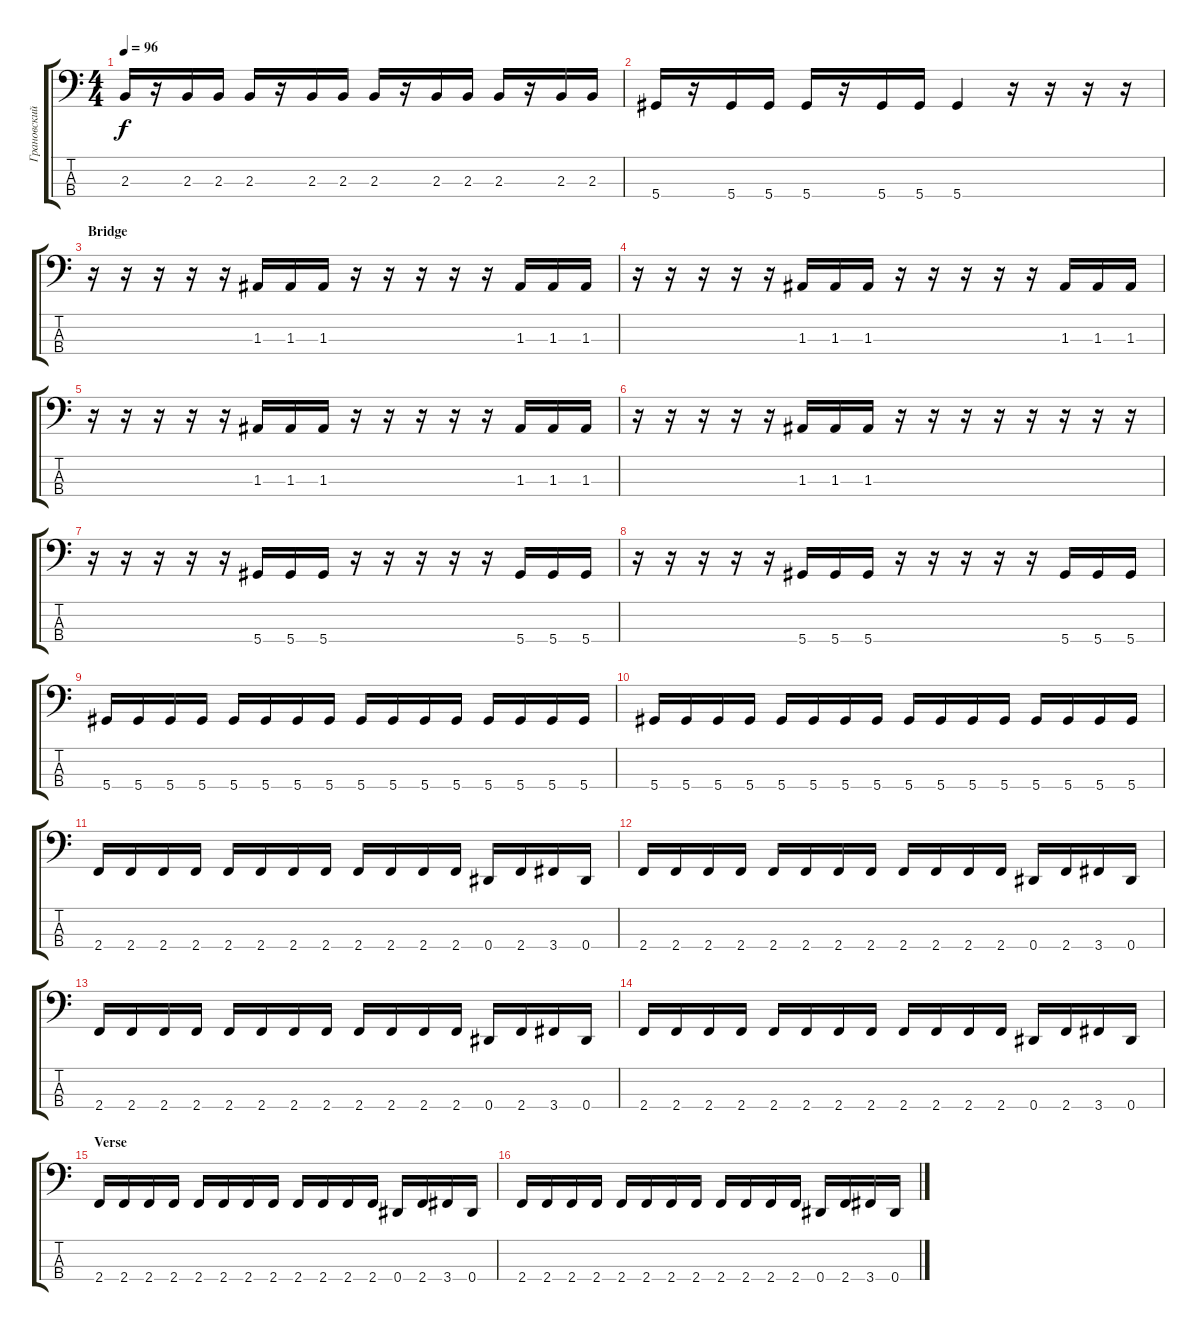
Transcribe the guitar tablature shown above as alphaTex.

\track ("Грановский (Bass)" "Грановский") {instrument electricbassfinger}
\staff {score tabs}
\tuning (G2 D2 A1 Eb1) {hide}
\ts (4 4)
\tempo 96
\clef f4
\ks c
2.3.16{dy f} r.16 2.3.16 2.3.16 2.3.16 r.16 2.3.16 2.3.16 2.3.16 r.16 2.3.16 2.3.16 2.3.16 r.16 2.3.16 2.3.16 |
5.4.16 r.16 5.4.16 5.4.16 5.4.16 r.16 5.4.16 5.4.16 5.4.4 r.16 r.16 r.16 r.16 |
\section ("" "Bridge")
r.16 r.16 r.16 r.16 r.16 1.3.16 1.3.16 1.3.16 r.16 r.16 r.16 r.16 r.16 1.3.16 1.3.16 1.3.16 |
r.16 r.16 r.16 r.16 r.16 1.3.16 1.3.16 1.3.16 r.16 r.16 r.16 r.16 r.16 1.3.16 1.3.16 1.3.16 |
r.16 r.16 r.16 r.16 r.16 1.3.16 1.3.16 1.3.16 r.16 r.16 r.16 r.16 r.16 1.3.16 1.3.16 1.3.16 |
r.16 r.16 r.16 r.16 r.16 1.3.16 1.3.16 1.3.16 r.16 r.16 r.16 r.16 r.16 r.16 r.16 r.16 |
r.16 r.16 r.16 r.16 r.16 5.4.16 5.4.16 5.4.16 r.16 r.16 r.16 r.16 r.16 5.4.16 5.4.16 5.4.16 |
r.16 r.16 r.16 r.16 r.16 5.4.16 5.4.16 5.4.16 r.16 r.16 r.16 r.16 r.16 5.4.16 5.4.16 5.4.16 |
5.4.16 5.4.16 5.4.16 5.4.16 5.4.16 5.4.16 5.4.16 5.4.16 5.4.16 5.4.16 5.4.16 5.4.16 5.4.16 5.4.16 5.4.16 5.4.16 |
5.4.16 5.4.16 5.4.16 5.4.16 5.4.16 5.4.16 5.4.16 5.4.16 5.4.16 5.4.16 5.4.16 5.4.16 5.4.16 5.4.16 5.4.16 5.4.16 |
2.4.16 2.4.16 2.4.16 2.4.16 2.4.16 2.4.16 2.4.16 2.4.16 2.4.16 2.4.16 2.4.16 2.4.16 0.4.16 2.4.16 3.4.16 0.4.16 |
2.4.16 2.4.16 2.4.16 2.4.16 2.4.16 2.4.16 2.4.16 2.4.16 2.4.16 2.4.16 2.4.16 2.4.16 0.4.16 2.4.16 3.4.16 0.4.16 |
2.4.16 2.4.16 2.4.16 2.4.16 2.4.16 2.4.16 2.4.16 2.4.16 2.4.16 2.4.16 2.4.16 2.4.16 0.4.16 2.4.16 3.4.16 0.4.16 |
2.4.16 2.4.16 2.4.16 2.4.16 2.4.16 2.4.16 2.4.16 2.4.16 2.4.16 2.4.16 2.4.16 2.4.16 0.4.16 2.4.16 3.4.16 0.4.16 |
\section ("" "Verse")
2.4.16 2.4.16 2.4.16 2.4.16 2.4.16 2.4.16 2.4.16 2.4.16 2.4.16 2.4.16 2.4.16 2.4.16 0.4.16 2.4.16 3.4.16 0.4.16 |
2.4.16 2.4.16 2.4.16 2.4.16 2.4.16 2.4.16 2.4.16 2.4.16 2.4.16 2.4.16 2.4.16 2.4.16 0.4.16 2.4.16 3.4.16 0.4.16
